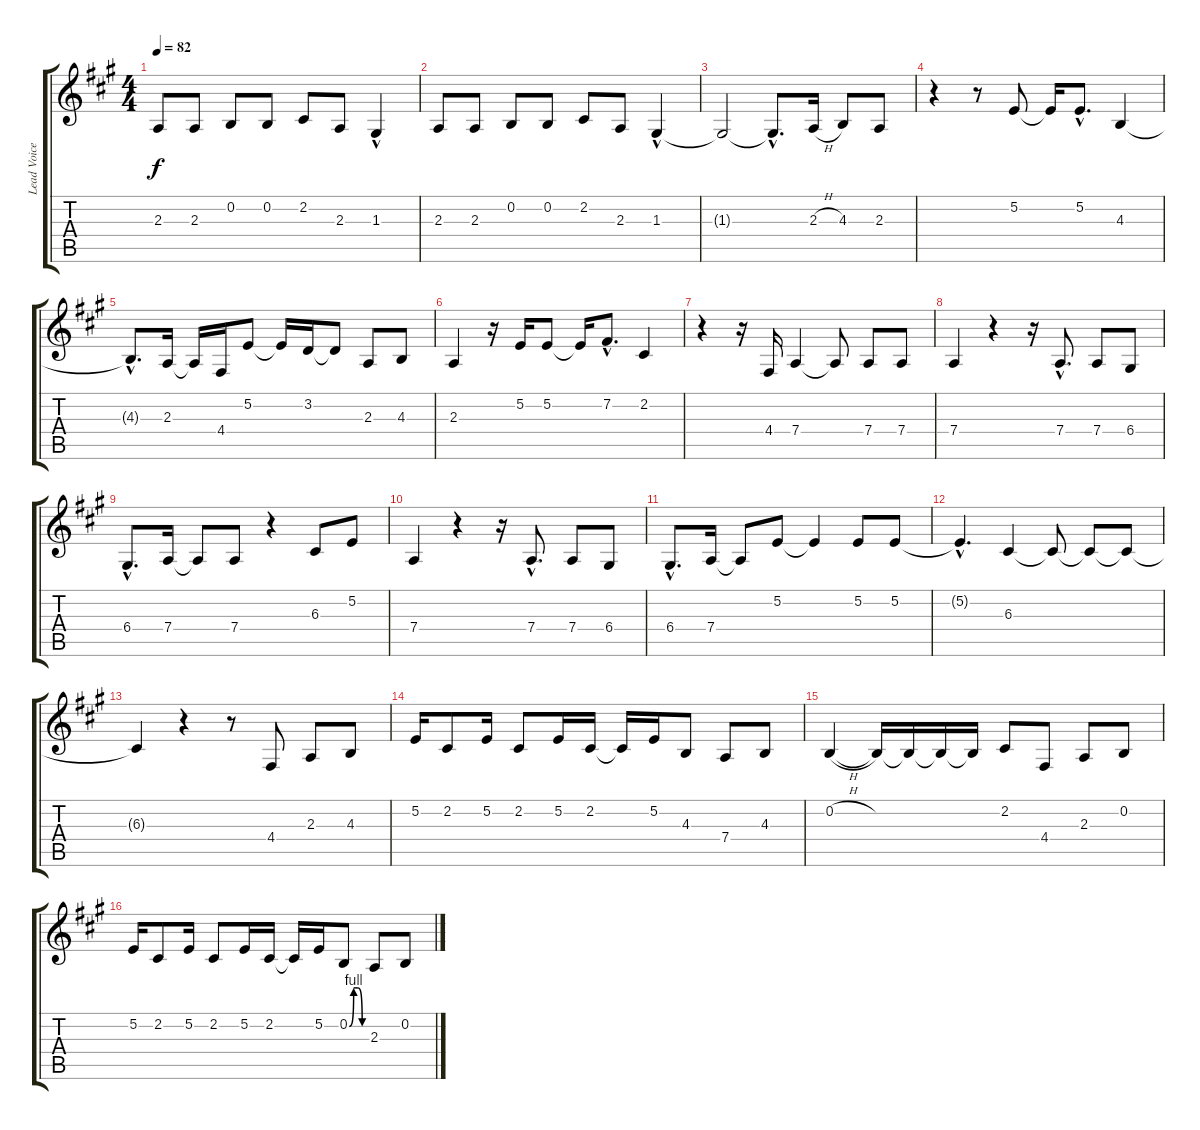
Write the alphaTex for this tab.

\track ("Lead Voice" "Lead Voice") {instrument violin}
\staff {score tabs}
\tuning (E4 B3 G3 D3 A2 E2) {hide}
\ts (4 4)
\tempo 82
\clef g2
\ks a
2.3.8{dy f} 2.3.8 0.2.8 0.2.8 2.2.8 2.3.8 1.3{hac}.4 |
2.3.8 2.3.8 0.2.8 0.2.8 2.2.8 2.3.8 1.3{hac}.4 |
1.3{t}.2 1.3{hac t}.8{d} 2.3{h}.16{volume 16} 4.3.8 2.3.8 |
r.4 r.8 5.2.8 5.2{t}.16 5.2{hac}.8{d} 4.3.4 |
4.3{hac t}.8{d} 2.3.16 2.3{t}.16 4.4.16 5.2.8 5.2{t}.16 3.2.16 3.2{t}.8 2.3.8 4.3.8 |
2.3.4 r.16 5.2.16 5.2.8 5.2{t}.16 7.2{hac}.8{d} 2.2.4 |
r.4 r.16 4.4.16 7.4.4 7.4{t}.8 7.4.8 7.4.8 |
7.4.4 r.4 r.16 7.4{hac}.8{d} 7.4.8 6.4.8 |
6.4{hac}.8{d} 7.4.16 7.4{t}.8 7.4.8 r.4 6.3.8 5.2.8 |
7.4.4 r.4 r.16 7.4{hac}.8{d} 7.4.8 6.4.8 |
6.4{hac}.8{d} 7.4.16 7.4{t}.8 5.2.8 5.2{t}.4 5.2.8 5.2.8 |
5.2{hac t}.4{d} 6.3.4 6.3{t}.8 6.3{t}.8 6.3{t}.8 |
6.3{t}.4 r.4 r.8 4.4.8 2.3.8 4.3.8 |
5.2.16 2.2.8 5.2.16 2.2.8 5.2.16 2.2.16 2.2{t}.16 5.2.16 4.3.8 7.4.8 4.3.8 |
0.2{h}.4 0.2{t}.16 0.2{t}.16 0.2{t}.16 0.2{t}.16 2.2.8 4.4.8 2.3.8 0.2.8 |
5.2.16 2.2.8 5.2.16 2.2.8 5.2.16 2.2.16 2.2{t}.16 5.2.16 0.2{be (custom 0 0 15 4 30 4 45 0 60 0)}.8 2.3.8 0.2.8
